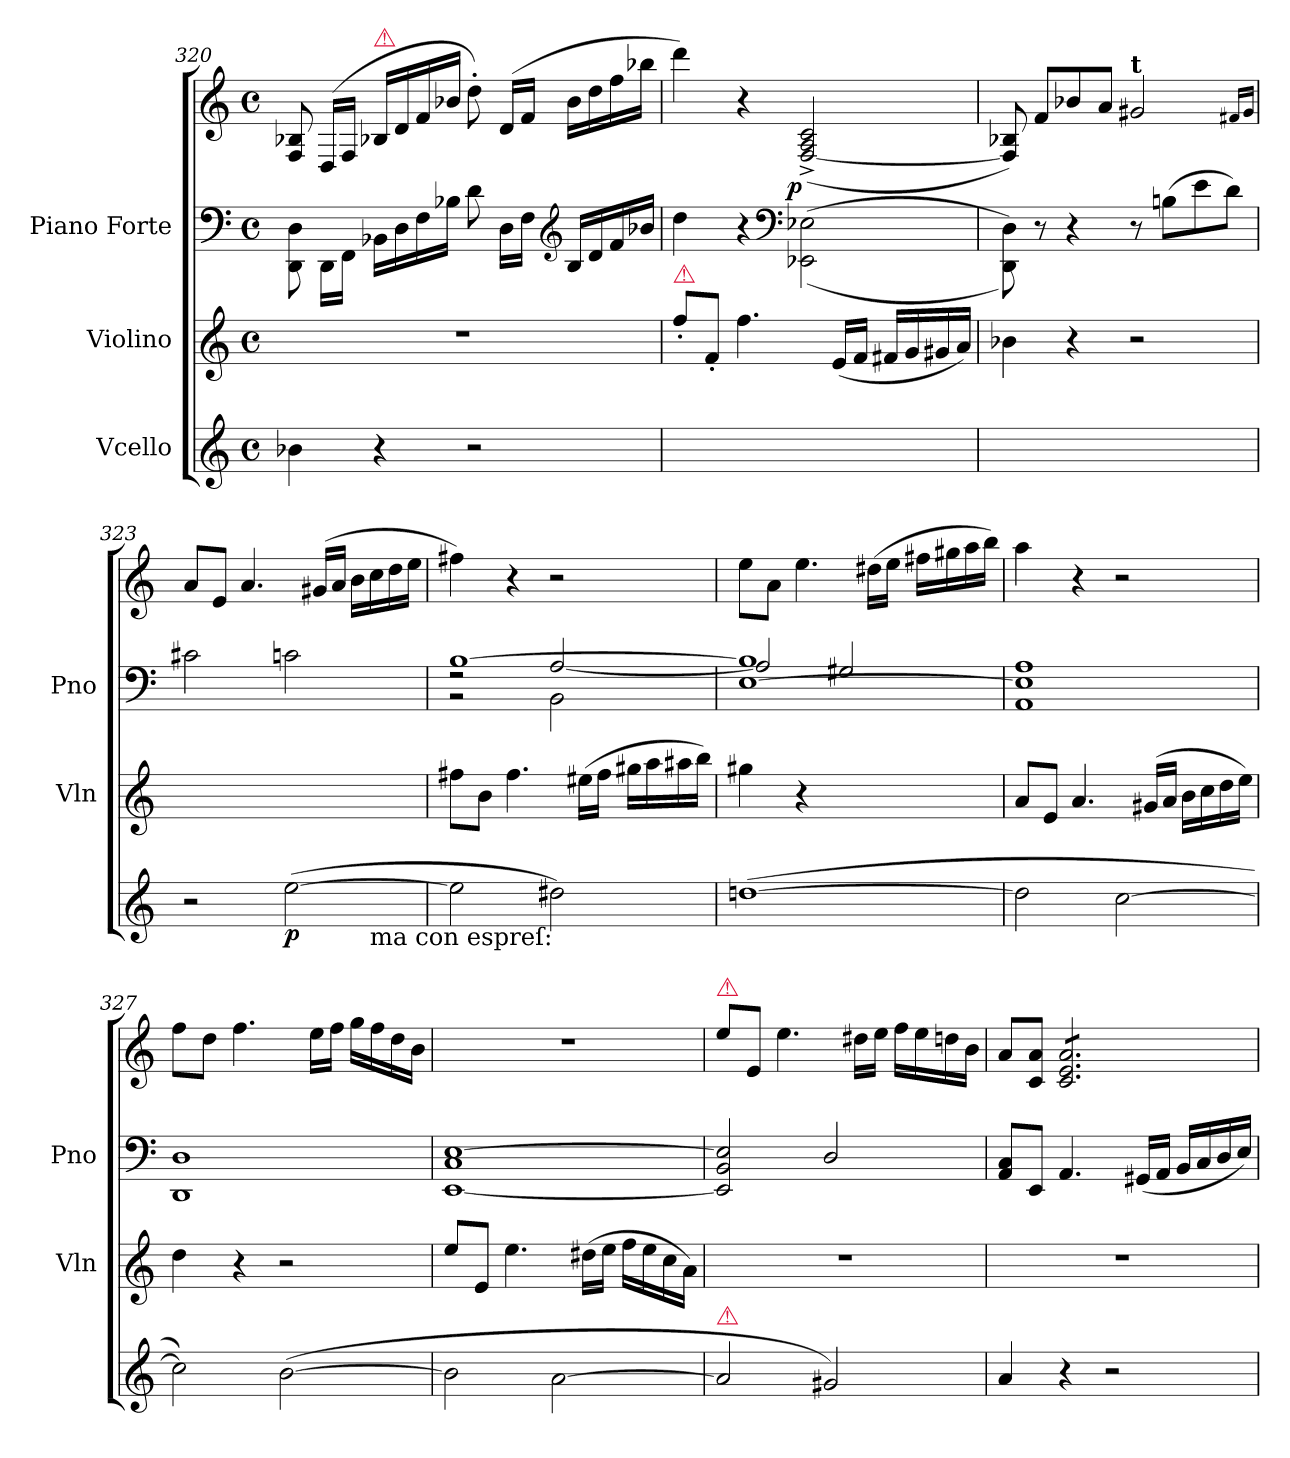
**kern	**dynam	**kern	**kern	**kern	**dynam
*part3	*part3	*part2	*part1	*part1	*part1
*staff4	*staff4	*staff3	*staff2	*staff1	*staff1/2
*I"Vcello	*	*I"Violino	*I"Piano Forte	*	*
*	*	*I'Vln	*I'Pno	*	*
*clefG2	*	*clefG2	*clefF4	*clefG2	*
*k[]	*	*k[]	*k[]	*k[]	*
*M4/4	*	*M4/4	*M4/4	*M4/4	*
*met(c)	*	*met(c)	*met(c)	*met(c)	*
=320	=320	=320	=320	=320	=320
4b-X\	.	1r	8DD\ 8D\	8F/ 8B-X/	.
.	.	.	16DD\LL	(16D/LL	.
.	.	.	16FF\JJ	16F/JJ	.
!	!	!	!	!LO:TX:a:color=crimson:t=⚠	!
4r	.	.	16BB-X\LL	16B-X\LL	.
.	.	.	16D\	16d/	.
.	.	.	16F\	16f/	.
.	.	.	16B-X\JJ	16b-X/JJ	.
2r	.	.	8d\	8dd'\)	.
.	.	.	16D\LL	(16d/LL	.
.	.	.	16F\JJ	16f/JJ	.
*	*	*	*clefG2	*	*
.	.	.	16B-/LL	16b-\LL	.
.	.	.	16d/	16dd\	.
.	.	.	16f/	16ff\	.
.	.	.	16b-X/JJ	16bb-X\JJ	.
=321	=321	=321	=321	=321	=321
!	!	!LO:TX:a:color=crimson:t=⚠	!	!	!
1ryy	.	8ff'\L	4dd\	4ddd\)	.
.	.	8f'/J	.	.	.
.	.	4.ff\	4r	4r	.
*	*	*	*clefF4	*	*
!	!	!	!	!	!LO:DY:a=2:rj
.	.	.	(<(>2EE-X\ 2E-X\	([2F^/ 2A^/ 2c^/	p
.	.	(>16e/LL	.	.	.
.	.	16f/JJ	.	.	.
.	.	16f#X/LL	.	.	.
.	.	16g/	.	.	.
.	.	16g#X/	.	.	.
.	.	16a/JJ)	.	.	.
=322	=322	=322	=322	=322	=322
1ryy	.	4b-X\	8DD\ 8D\))	8F]/ 8B-X/)	.
.	.	.	8r	8f/L	.
.	.	4r	4r	8b-X/	.
.	.	.	.	8a/J	.
!	!	!	!	!LO:TX:a:B:t=t	!
.	.	2r	8r	2g#X/	.
.	.	.	(>8Bn\L	.	.
.	.	.	8e\	.	.
.	.	.	8d\J)	.	.
.	.	.	.	16qqf#X/LL	.
.	.	.	.	16qqg#/JJ	.
=323	=323	=323	=323	=323	=323
*^	*	*	*	*	*
2r	2ryy	.	1ryy	2c#X\	8a/L	.
.	.	.	.	.	8e/J	.
.	.	.	.	.	4.a/	.
([2ee\	4ryy	p	.	2cn\	.	.
.	.	.	.	.	(16g#X/LL	.
.	.	.	.	.	16a/JJ	.
.	16ryy	.	.	.	16b\LL	.
!	!LO:TX:b:t=ma con espreſ&colon;	!	!	!	!	!
.	8.ryy	.	.	.	16cc\	.
.	.	.	.	.	16dd\	.
.	.	.	.	.	16ee\JJ	.
*v	*v	*	*	*	*	*
=324	=324	=324	=324	=324	=324
*	*	*	*^	*	*
*	*	*	*	*^	*	*
2ee\]	.	8ff#X\L	[1B	2rF	2rBB	4ff#X\)	.
.	.	8b\J	.	.	.	.	.
.	.	4.ff#\	.	.	.	4r	.
2dd#X\)	.	.	.	[2A/	2BB\	2r	.
.	.	(16ee#X\LL	.	.	.	.	.
.	.	16ff#\JJ	.	.	.	.	.
.	.	16gg#X\LL	.	.	.	.	.
.	.	16aa\	.	.	.	.	.
.	.	16aa#X\	.	.	.	.	.
.	.	16bb\JJ)	.	.	.	.	.
=325	=325	=325	=325	=325	=325	=325	=325
([1ddn	.	4gg#X\	1B]	2A/]	[1E	8ee\L	.
.	.	.	.	.	.	8a\J	.
.	.	4r	.	.	.	4.ee\	.
.	.	2ryy	.	2G#X/	.	.	.
.	.	.	.	.	.	(16dd#X\LL	.
.	.	.	.	.	.	16ee\JJ	.
.	.	.	.	.	.	16ff#X\LL	.
.	.	.	.	.	.	16gg#X\	.
.	.	.	.	.	.	16aa\	.
.	.	.	.	.	.	16bb\JJ)	.
*	*	*	*v	*v	*v	*	*
=326	=326	=326	=326	=326	=326
2dd\]	.	8a/L	1AA 1E] 1A	4aa\	.
.	.	8e/J	.	.	.
.	.	4.a/	.	4r	.
[2cc\	.	.	.	2r	.
.	.	(16g#X/LL	.	.	.
.	.	16a/JJ	.	.	.
.	.	16b\LL	.	.	.
.	.	16cc\	.	.	.
.	.	16dd\	.	.	.
.	.	16ee\JJ)	.	.	.
=327	=327	=327	=327	=327	=327
2cc\])	.	4dd\	1DD 1D	8ff\L	.
.	.	.	.	8dd\J	.
.	.	4r	.	4.ff\	.
([2b\	.	2r	.	.	.
.	.	.	.	16ee\LL	.
.	.	.	.	16ff\JJ	.
.	.	.	.	16gg\LL	.
.	.	.	.	16ff\	.
.	.	.	.	16dd\	.
.	.	.	.	16b\JJ	.
=328	=328	=328	=328	=328	=328
2b\]	.	8ee/L	[1EE 1C [1E	1r	.
.	.	8e/J	.	.	.
.	.	4.ee\	.	.	.
[2a\	.	.	.	.	.
.	.	(16dd#X\LL	.	.	.
.	.	16ee\JJ	.	.	.
.	.	16ff\LL	.	.	.
.	.	16ee\	.	.	.
.	.	16cc\	.	.	.
.	.	16a\JJ)	.	.	.
=329	=329	=329	=329	=329	=329
!	!	!	!	!LO:TX:a:color=crimson:t=⚠	!
!LO:TX:a:color=crimson:t=⚠	!	!	!	!	!
2a/]	.	1r	2EE]/ 2BB/ 2E]/	8ee\L	.
.	.	.	.	8e/J	.
.	.	.	.	4.ee\	.
2g#X/)	.	.	2D/	.	.
.	.	.	.	16dd#X\LL	.
.	.	.	.	16ee\JJ	.
.	.	.	.	16ff\LL	.
.	.	.	.	16ee\	.
.	.	.	.	16ddn\	.
.	.	.	.	16b\JJ	.
=330	=330	=330	=330	=330	=330
4a/	.	1r	8AA/ 8C/L	8a/L	.
.	.	.	8EE/J	8c/ 8a/J	.
*	*	*	*	*tremolo	*
4r	.	.	4.AA/	8c/ 8e/ 8a/L	.
.	.	.	.	8c/ 8e/ 8a/	.
2r	.	.	.	8c/ 8e/ 8a/	.
.	.	.	(>16GG#X/LL	8c/ 8e/ 8a/	.
.	.	.	16AA/JJ	.	.
.	.	.	16BB/LL	8c/ 8e/ 8a/	.
.	.	.	16C/	.	.
.	.	.	16D/	8c/ 8e/ 8a/J	.
*	*	*	*	*Xtremolo	*
.	.	.	16E/JJ)	.	.
=	=	=	=	=	=
*-	*-	*-	*-	*-	*-
